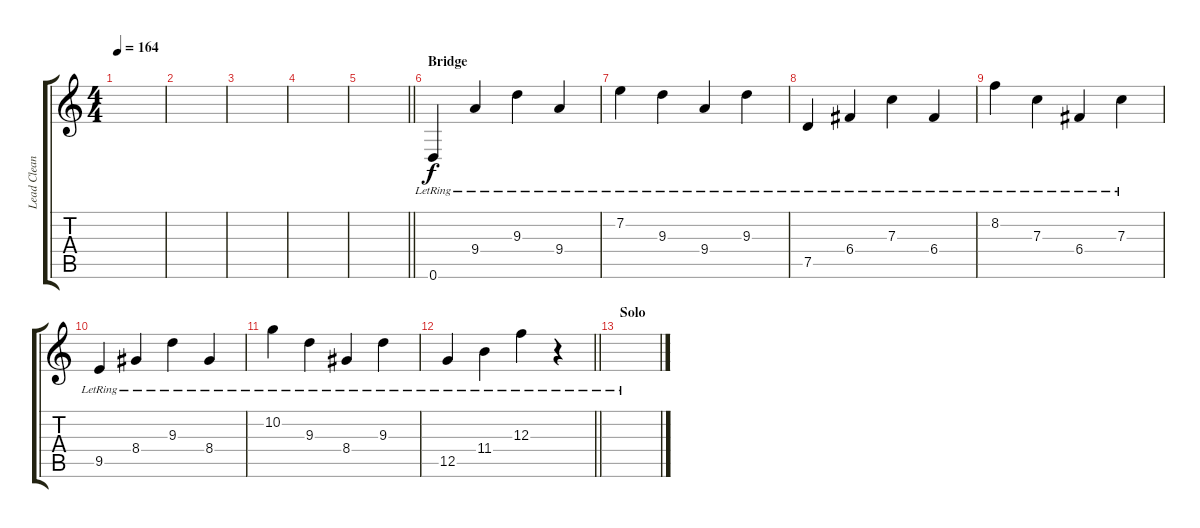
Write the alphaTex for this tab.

\track ("Lead Clean" "Lead Clean") {instrument electricguitarjazz}
\staff {score tabs}
\tuning (D4 A3 F3 C3 G2 D2) {hide}
\ts (4 4)
\tempo 164
\clef g2
\ks c
|
|
|
|
\barLineRight lightlight
|
\section ("" "Bridge")
0.6{lr}.4{dy f instrument electricguitarclean} 9.4{lr}.4 9.3{lr}.4 9.4{lr}.4 |
7.2{lr}.4 9.3{lr}.4 9.4{lr}.4 9.3{lr}.4 |
7.5{lr}.4 6.4{lr}.4 7.3{lr}.4 6.4{lr}.4 |
8.2{lr}.4 7.3{lr}.4 6.4{lr}.4 7.3{lr}.4 |
9.5{lr}.4 8.4{lr}.4 9.3{lr}.4 8.4{lr}.4 |
10.2{lr}.4 9.3{lr}.4 8.4{lr}.4 9.3{lr}.4 |
\barLineRight lightlight
12.5{lr}.4 11.4{lr}.4 12.3{lr}.4 r.4 |
\section ("" "Solo")
